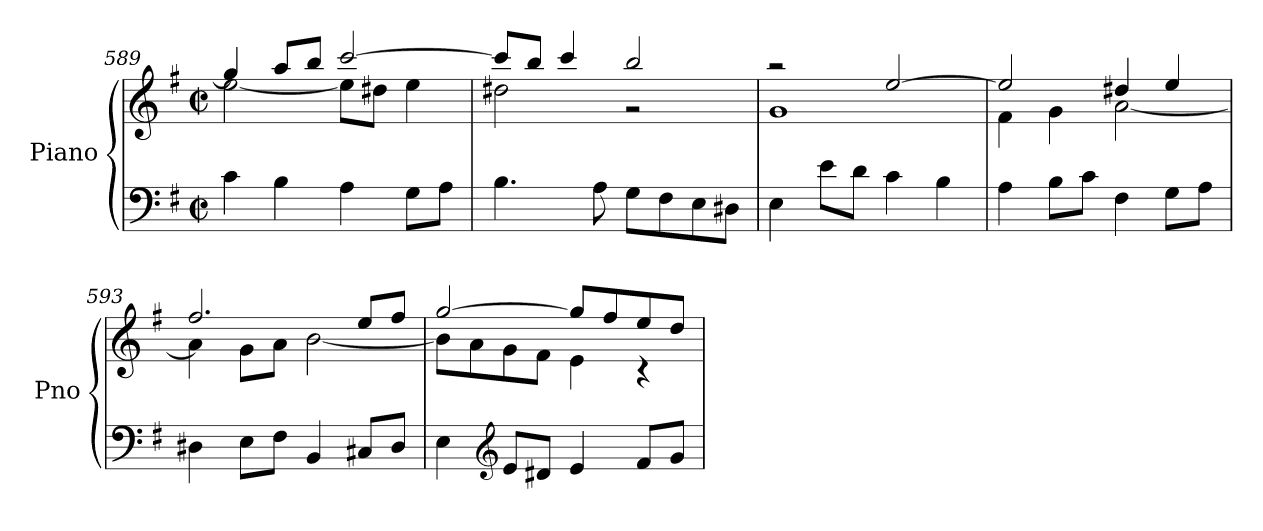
**kern	**kern
*part1	*part1
*staff2	*staff1
*I"Piano	*
*I'Pno	*
*clefF4	*clefG2
*k[f#]	*k[f#]
*M2/2	*M2/2
*met(c|)	*met(c|)
=589	=589
*	*^
4c\	4gg/]	[2ee\
4B\	8aa/L	.
.	8bb/J	.
4A\	[2ccc/	8ee\L]
.	.	8dd#X\J
8G\L	.	4ee\
8A\J	.	.
=590	=590	=590
4.B\	8ccc/L]	2dd#X\
.	8bb/J	.
.	4ccc/	.
8A\	.	.
8G\L	2bb/	2r
8F#\	.	.
8E\	.	.
8D#X\J	.	.
=591	=591	=591
4E\	2r	1g
8e\L	.	.
8d\J	.	.
4c\	[2ee/	.
4B\	.	.
=592	=592	=592
4A\	2ee/]	4f#\
8B\L	.	4g\
8c\J	.	.
4F#\	4dd#X/	[2a\
8G\L	4ee/	.
8A\J	.	.
!!LO:LB:g=z	!!
=593	=593	=593
4D#X\	2.ff#/	4a\]
8E\L	.	8g\L
8F#\J	.	8a\J
4BB/	.	[2b\
8C#X/L	8ee/L	.
8D#/J	8ff#/J	.
=594	=594	=594
4E\	[2gg/	8b\L]
.	.	8a\
*clefG2	*	*
8e/L	.	8g\
8d#X/J	.	8f#\J
4e/	8gg/L]	4e\
.	8ff#/	.
8f#/L	8ee/	4r
8g/J	8dd/J	.
*	*v	*v
=	=
*-	*-
